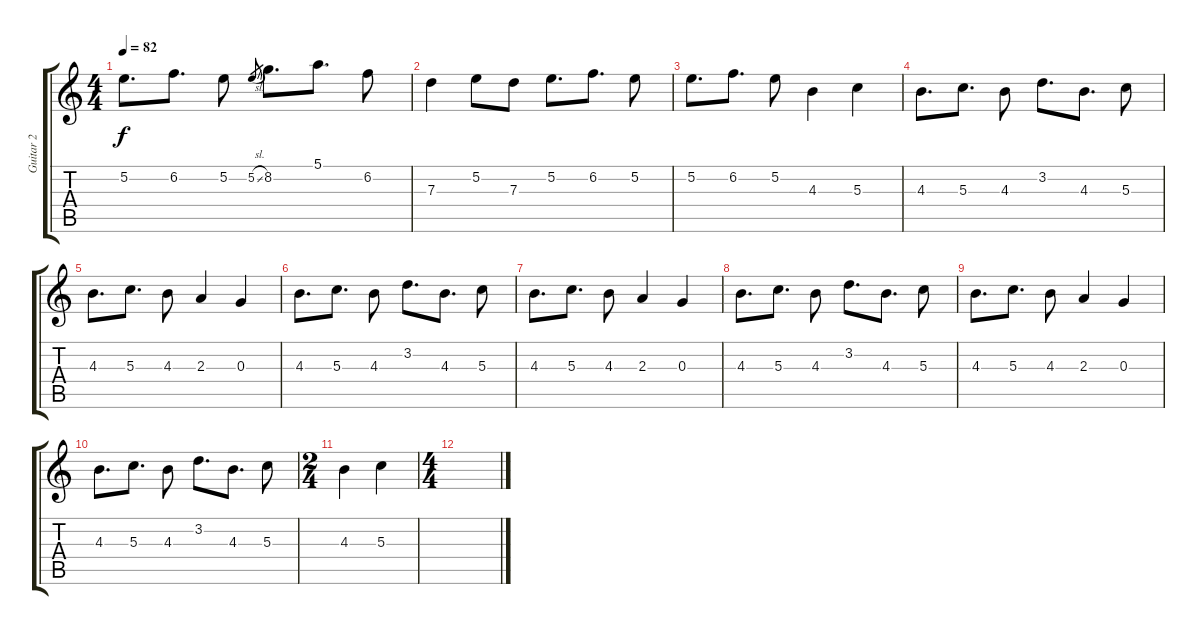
\track ("Guitar 2" "Guitar 2") {instrument electricguitarclean}
\staff {score tabs}
\tuning (E4 B3 G3 D3 A2 E2) {hide}
\ts (4 4)
\tempo 82
\clef g2
\ks c
5.2.8{d dy f} 6.2.8{d} 5.2.8 5.2{sl}.8{gr} 8.2.8{d} 5.1.8{d} 6.2.8 |
7.3.4 5.2.8 7.3.8 5.2.8{d} 6.2.8{d} 5.2.8 |
5.2.8{d} 6.2.8{d} 5.2.8 4.3.4 5.3.4 |
4.3.8{d} 5.3.8{d} 4.3.8 3.2.8{d} 4.3.8{d} 5.3.8 |
4.3.8{d} 5.3.8{d} 4.3.8 2.3.4 0.3.4 |
4.3.8{d} 5.3.8{d} 4.3.8 3.2.8{d} 4.3.8{d} 5.3.8 |
4.3.8{d} 5.3.8{d} 4.3.8 2.3.4 0.3.4 |
4.3.8{d} 5.3.8{d} 4.3.8 3.2.8{d} 4.3.8{d} 5.3.8 |
4.3.8{d} 5.3.8{d} 4.3.8 2.3.4 0.3.4 |
4.3.8{d} 5.3.8{d} 4.3.8 3.2.8{d} 4.3.8{d} 5.3.8 |
\ts (2 4)
4.3.4 5.3.4 |
\ts (4 4)
